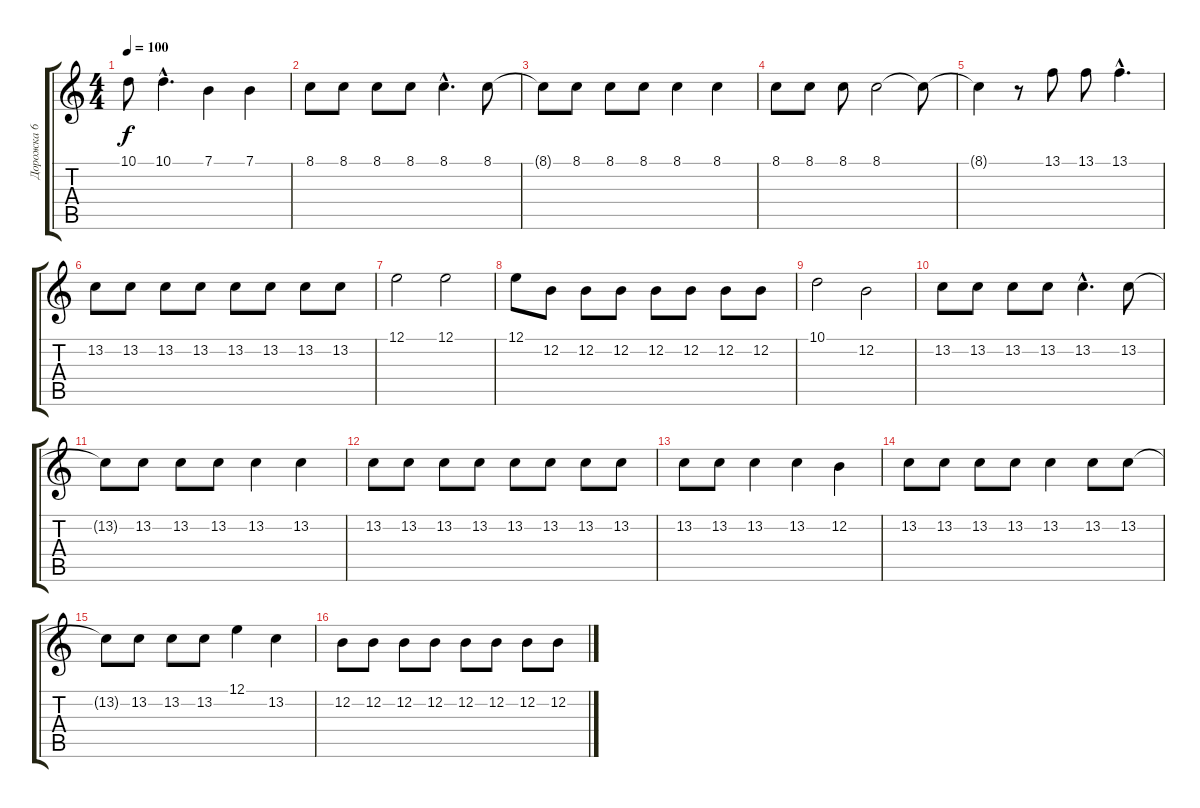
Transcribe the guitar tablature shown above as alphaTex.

\track ("Дорожка 6" "Дорожка 6") {instrument stringensemble1}
\staff {score tabs}
\tuning (E4 B3 G3 D3 A2 E2) {hide}
\ts (4 4)
\tempo 100
\clef g2
\ks c
10.1.8{dy f} 10.1{hac}.4{d} 7.1.4 7.1.4 |
8.1.8 8.1.8 8.1.8 8.1.8 8.1{hac}.4{d} 8.1.8 |
8.1{t}.8 8.1.8 8.1.8 8.1.8 8.1.4 8.1.4 |
8.1.8 8.1.8 8.1.8 8.1.2 8.1{t}.8 |
8.1{t}.4 r.8 13.1.8 13.1.8 13.1{hac}.4{d} |
13.2.8 13.2.8 13.2.8 13.2.8 13.2.8 13.2.8 13.2.8 13.2.8 |
12.1.2 12.1.2 |
12.1.8 12.2.8 12.2.8 12.2.8 12.2.8 12.2.8 12.2.8 12.2.8 |
10.1.2 12.2.2 |
13.2.8 13.2.8 13.2.8 13.2.8 13.2{hac}.4{d} 13.2.8 |
13.2{t}.8 13.2.8 13.2.8 13.2.8 13.2.4 13.2.4 |
13.2.8 13.2.8 13.2.8 13.2.8 13.2.8 13.2.8 13.2.8 13.2.8 |
13.2.8 13.2.8 13.2.4 13.2.4 12.2.4 |
13.2.8 13.2.8 13.2.8 13.2.8 13.2.4 13.2.8 13.2.8 |
13.2{t}.8 13.2.8 13.2.8 13.2.8 12.1.4 13.2.4 |
12.2.8 12.2.8 12.2.8 12.2.8 12.2.8 12.2.8 12.2.8 12.2.8
